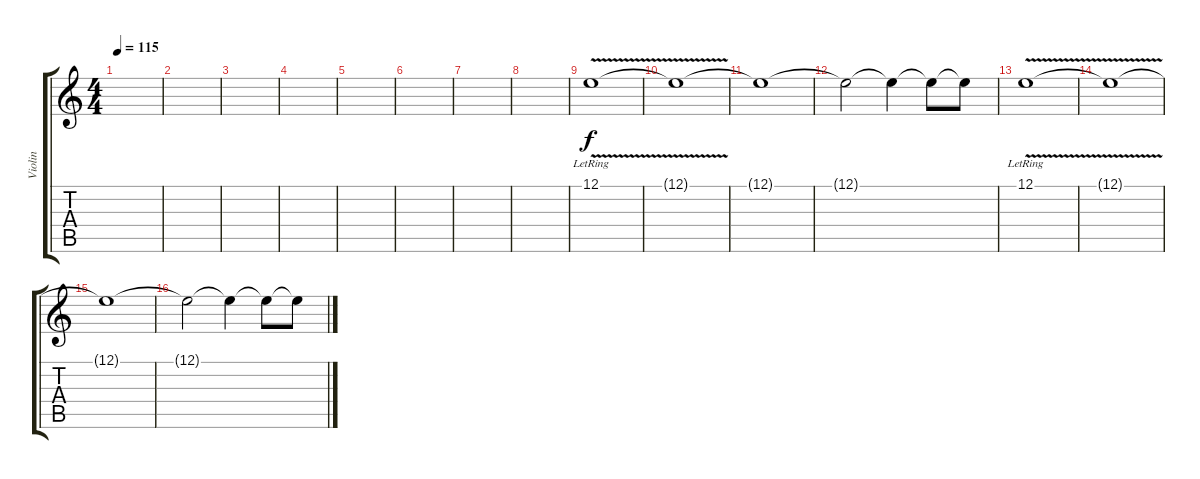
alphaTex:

\track ("Violin" "Violin") {instrument violin}
\staff {score tabs}
\tuning (E4 B3 G3 D3 A2 E2) {hide}
\ts (4 4)
\tempo 115
\clef g2
\ks c
|
|
|
|
|
|
|
|
12.1{v lr}.1{volume 9} |
12.1{t}.1 |
12.1{t}.1 |
12.1{t}.2 12.1{t}.4 12.1{t}.8 12.1{t}.8{volume 1} |
12.1{v lr}.1{volume 9} |
12.1{t}.1 |
12.1{t}.1 |
12.1{t}.2{volume 1} 12.1{t}.4 12.1{t}.8 12.1{t}.8{volume 1}
